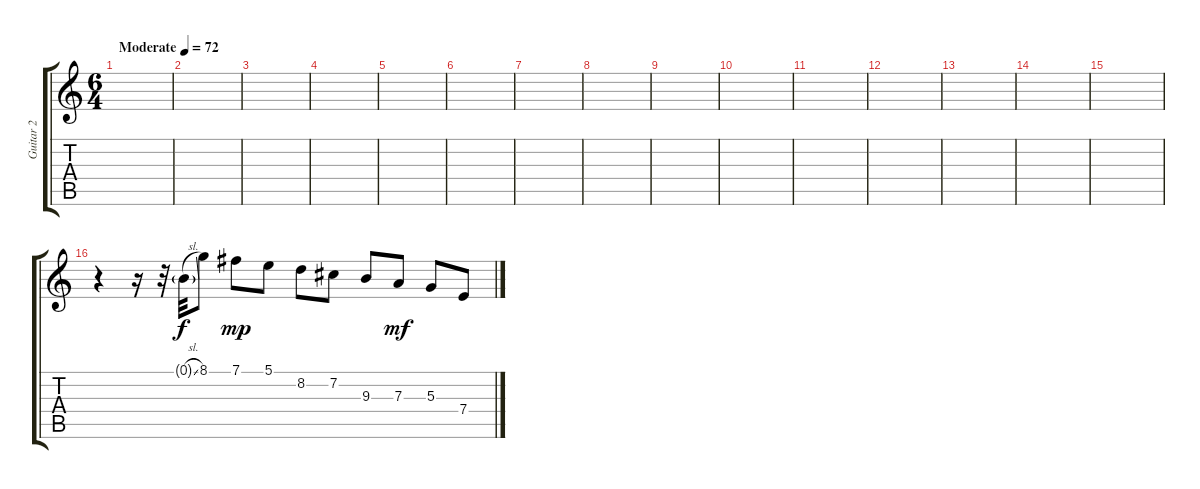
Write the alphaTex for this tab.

\track ("Guitar 2" "Guitar 2") {instrument distortionguitar}
\staff {score tabs}
\tuning (B3 Gb3 D3 A2 E2 B1) {hide}
\ts (6 4)
\section ("" "")
\tempo (72 "Moderate")
\clef g2
\ks c
|
|
|
|
|
|
|
|
|
|
|
|
|
|
|
r.4 r.16 r.32 0.1{sl g}.32 8.1.8 7.1.8{dy mp} 5.1.8 8.2.8 7.2.8 9.3.8 7.3.8{dy mf} 5.3.8 7.4.8
